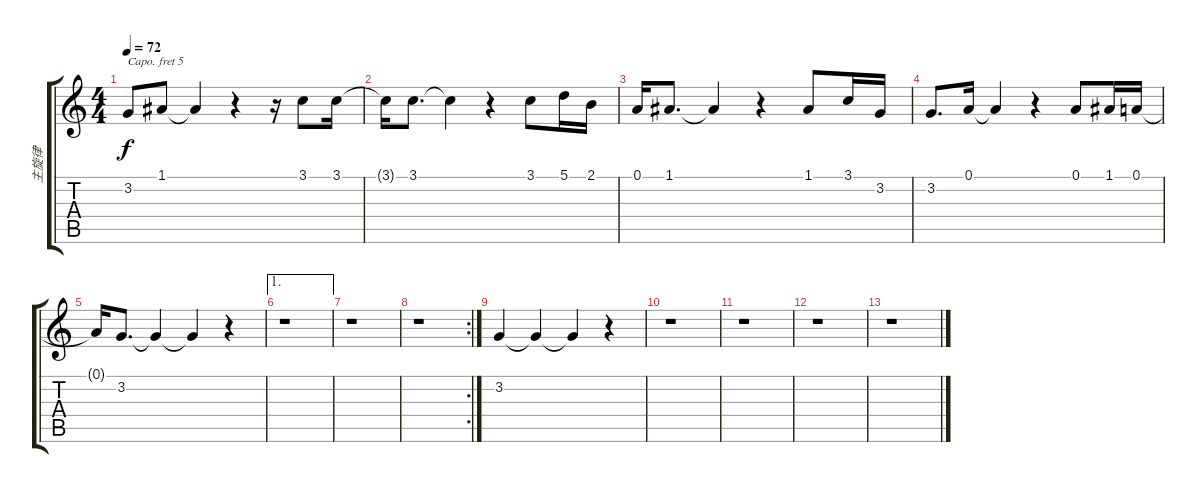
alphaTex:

\track ("主旋律" "主旋律") {instrument recorder}
\staff {score tabs}
\capo 5
\tuning (E4 B3 G3 D3 A2 E2) {hide}
\ts (4 4)
\tempo 72
\clef g2
\ks c
3.2{t}.8{dy f} 1.1.8 1.1{t}.4 r.4 r.16 3.1.8 3.1.16 |
3.1{t}.16 3.1.8{d} 3.1{t}.4 r.4 3.1.8 5.1.16 2.1.16 |
0.1.16 1.1.8{d} 1.1{t}.4 r.4 1.1.8 3.1.16 3.2.16 |
3.2.8{d} 0.1.16 0.1{t}.4 r.4 0.1.8 1.1.16 0.1.16 |
0.1{t}.16 3.2.8{d} 3.2{t}.4 3.2{t}.4 r.4 |
\ae 1
r.1 |
r.1 |
\rc 2
r.1 |
3.2.4 3.2{t}.4 3.2{t}.4 r.4 |
r.1 |
r.1 |
r.1 |
r.1
